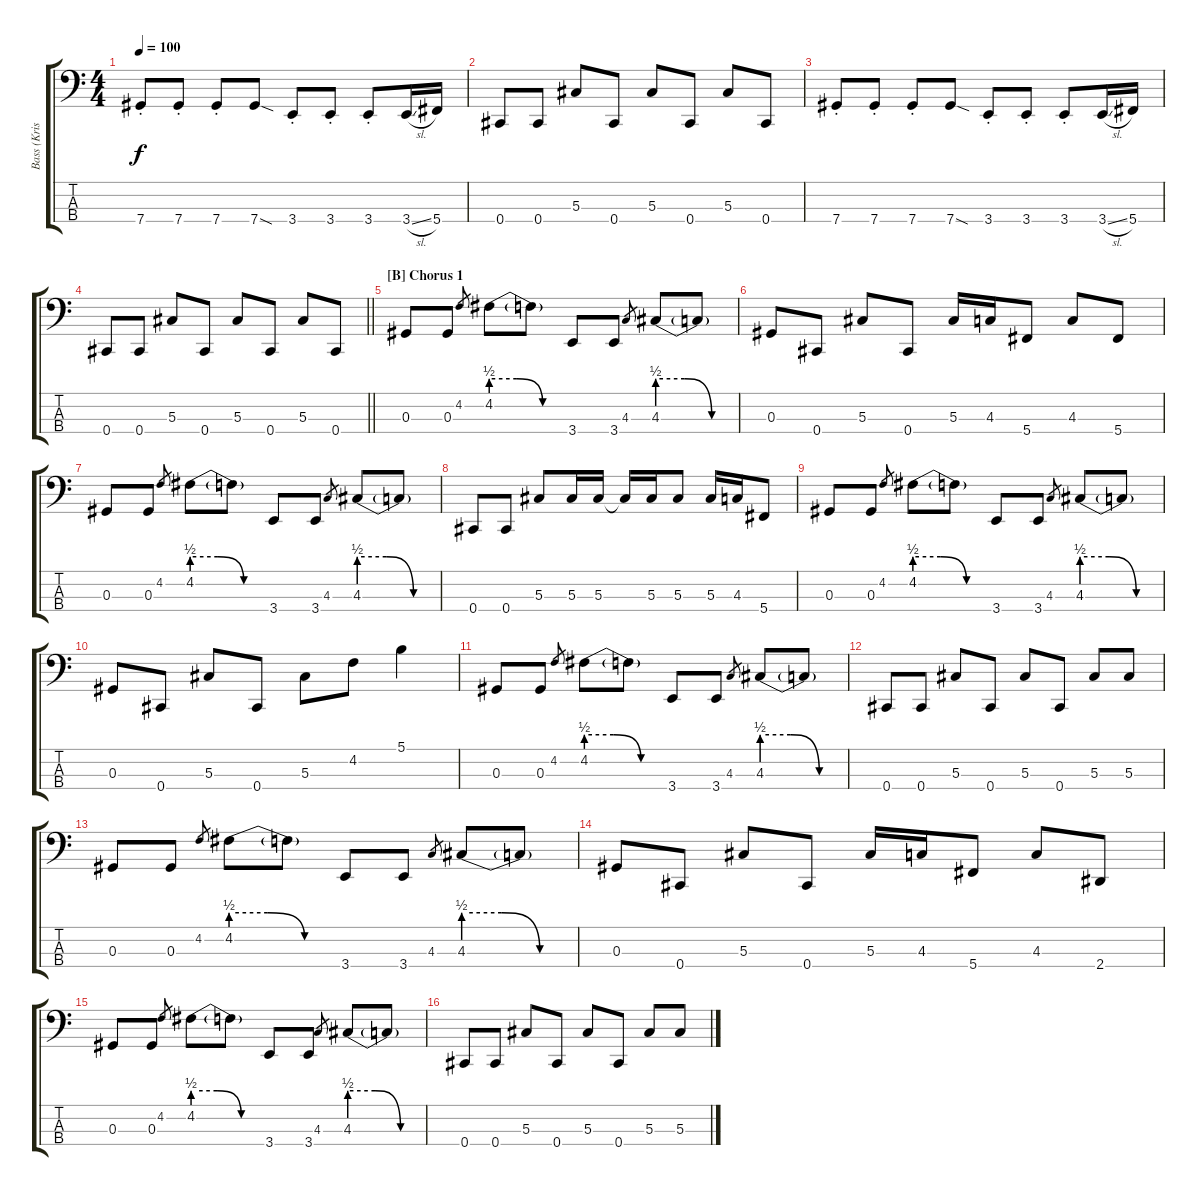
\track ("Bass (Krist Noveselic)" "Bass (Kris") {instrument electricbasspick}
\staff {score tabs}
\tuning (Gb2 Db2 Ab1 Db1) {hide}
\ts (4 4)
\tempo 100
\clef f4
\ks c
7.4{st}.8{dy f} 7.4{st}.8 7.4{st}.8 7.4{sod}.8 3.4{st}.8 3.4{st}.8 3.4{st}.8 3.4{sl}.16 5.4.16 |
0.4.8 0.4.8 5.3.8 0.4.8 5.3.8 0.4.8 5.3.8 0.4.8 |
7.4{st}.8 7.4{st}.8 7.4{st}.8 7.4{sod}.8 3.4{st}.8 3.4{st}.8 3.4{st}.8 3.4{sl}.16 5.4.16 |
\barLineRight lightlight
0.4.8 0.4.8 5.3.8 0.4.8 5.3.8 0.4.8 5.3.8 0.4.8 |
\section ("" "[B] Chorus 1")
0.3.8 0.3.8 4.2.8{gr} 4.2{be (custom 0 2 20 2 40 0 60 0)}.8 4.2{t}.8 3.4.8 3.4.8 4.3.8{gr} 4.3{be (custom 0 2 20 2 40 0 60 0)}.8 4.3{t}.8 |
0.3.8 0.4.8 5.3.8 0.4.8 5.3.16 4.3.16 5.4.8 4.3.8 5.4.8 |
0.3.8 0.3.8 4.2.8{gr} 4.2{be (custom 0 2 20 2 40 0 60 0)}.8 4.2{t}.8 3.4.8 3.4.8 4.3.8{gr} 4.3{be (custom 0 2 20 2 40 0 60 0)}.8 4.3{t}.8 |
0.4.8 0.4.8 5.3.8 5.3.16 5.3.16 5.3{t}.16 5.3.16 5.3.8 5.3.16 4.3.16 5.4.8 |
0.3.8 0.3.8 4.2.8{gr} 4.2{be (custom 0 2 20 2 40 0 60 0)}.8 4.2{t}.8 3.4.8 3.4.8 4.3.8{gr} 4.3{be (custom 0 2 20 2 40 0 60 0)}.8 4.3{t}.8 |
0.3.8 0.4.8 5.3.8 0.4.8 5.3.8 4.2.8 5.1.4 |
0.3.8 0.3.8 4.2.8{gr} 4.2{be (custom 0 2 20 2 40 0 60 0)}.8 4.2{t}.8 3.4.8 3.4.8 4.3.8{gr} 4.3{be (custom 0 2 20 2 40 0 60 0)}.8 4.3{t}.8 |
0.4.8 0.4.8 5.3.8 0.4.8 5.3.8 0.4.8 5.3.8 5.3.8 |
0.3.8 0.3.8 4.2.8{gr} 4.2{be (custom 0 2 20 2 40 0 60 0)}.8 4.2{t}.8 3.4.8 3.4.8 4.3.8{gr} 4.3{be (custom 0 2 20 2 40 0 60 0)}.8 4.3{t}.8 |
0.3.8 0.4.8 5.3.8 0.4.8 5.3.16 4.3.16 5.4.8 4.3.8 2.4.8 |
0.3.8 0.3.8 4.2.8{gr} 4.2{be (custom 0 2 20 2 40 0 60 0)}.8 4.2{t}.8 3.4.8 3.4.8 4.3.8{gr} 4.3{be (custom 0 2 20 2 40 0 60 0)}.8 4.3{t}.8 |
0.4.8 0.4.8 5.3.8 0.4.8 5.3.8 0.4.8 5.3.8 5.3.8
